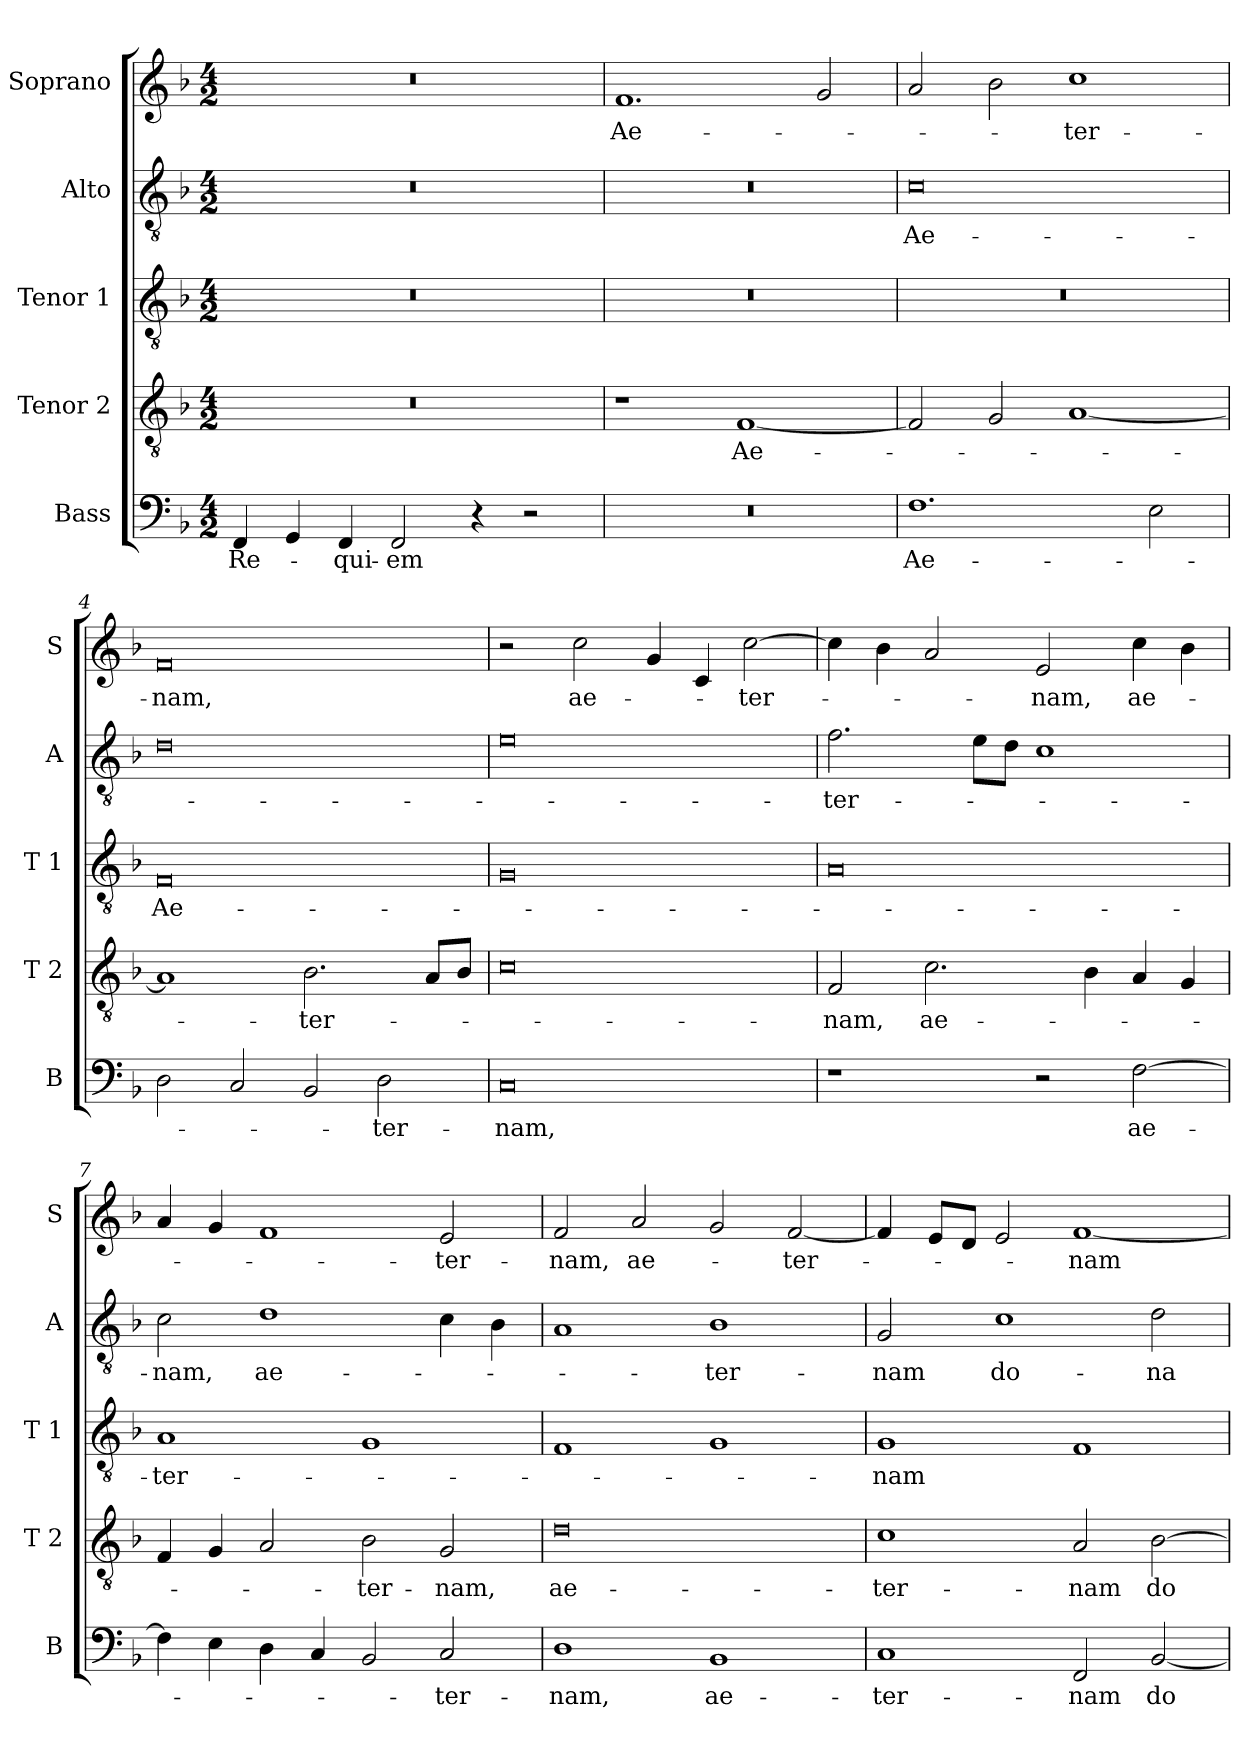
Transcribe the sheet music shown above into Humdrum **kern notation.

**kern	**text	**kern	**text	**kern	**text	**kern	**text	**kern	**text
*part5	*part5	*part4	*part4	*part3	*part3	*part2	*part2	*part1	*part1
*staff5	*staff5	*staff4	*staff4	*staff3	*staff3	*staff2	*staff2	*staff1	*staff1
*I"Bass	*	*I"Tenor 2	*	*I"Tenor 1	*	*I"Alto	*	*I"Soprano	*
*I'B	*	*I'T 2	*	*I'T 1	*	*I'A	*	*I'S	*
*clefF4	*	*clefGv2	*	*clefGv2	*	*clefGv2	*	*clefG2	*
*k[b-]	*	*k[b-]	*	*k[b-]	*	*k[b-]	*	*k[b-]	*
*F:	*	*F:	*	*F:	*	*F:	*	*F:	*
*M4/2	*	*M4/2	*	*M4/2	*	*M4/2	*	*M4/2	*
=1	=1	=1	=1	=1	=1	=1	=1	=1	=1
!	!LO:LY:b	!	!	!	!	!	!	!	!
4FF/	Re-	0r	.	0r	.	0r	.	0r	.
4GG/	.	.	.	.	.	.	.	.	.
!	!LO:LY:b	!	!	!	!	!	!	!	!
4FF/	-qui-	.	.	.	.	.	.	.	.
!	!LO:LY:b	!	!	!	!	!	!	!	!
2FF/	-em	.	.	.	.	.	.	.	.
4r	.	.	.	.	.	.	.	.	.
2r	.	.	.	.	.	.	.	.	.
=2	=2	=2	=2	=2	=2	=2	=2	=2	=2
!	!	!	!	!	!	!	!	!	!LO:LY:b
0r	.	1r	.	0r	.	0r	.	1.f	Ae-
!	!	!	!LO:LY:b	!	!	!	!	!	!
.	.	[1F	Ae-	.	.	.	.	.	.
.	.	.	.	.	.	.	.	2g/	.
=3	=3	=3	=3	=3	=3	=3	=3	=3	=3
!	!LO:LY:b	!	!	!	!	!	!LO:LY:b	!	!
1.F	Ae-	2F/]	.	0r	.	0c	Ae-	2a/	.
.	.	2G/	.	.	.	.	.	2b-\	.
!	!	!	!	!	!	!	!	!	!LO:LY:b
.	.	[1A	.	.	.	.	.	1cc	-ter-
2E\	.	.	.	.	.	.	.	.	.
=4	=4	=4	=4	=4	=4	=4	=4	=4	=4
!	!	!	!	!	!LO:LY:b	!	!	!	!LO:LY:b
2D\	.	1A]	.	0F	Ae-	0d	.	0f	-nam,
2C/	.	.	.	.	.	.	.	.	.
!	!	!	!LO:LY:b	!	!	!	!	!	!
2BB-/	.	2.B-\	-ter-	.	.	.	.	.	.
!	!LO:LY:b	!	!	!	!	!	!	!	!
2D\	-ter-	.	.	.	.	.	.	.	.
.	.	8A/L	.	.	.	.	.	.	.
.	.	8B-/J	.	.	.	.	.	.	.
=5	=5	=5	=5	=5	=5	=5	=5	=5	=5
!	!LO:LY:b	!	!	!	!	!	!	!	!
0C	-nam,	0c	.	0G	.	0e	.	2r	.
!	!	!	!	!	!	!	!	!	!LO:LY:b
.	.	.	.	.	.	.	.	2cc\	ae-
.	.	.	.	.	.	.	.	4g/	.
.	.	.	.	.	.	.	.	4c/	.
!	!	!	!	!	!	!	!	!	!LO:LY:b
.	.	.	.	.	.	.	.	[2cc\	-ter-
!!LO:LB:g=z
=6	=6	=6	=6	=6	=6	=6	=6	=6	=6
!	!	!	!LO:LY:b	!	!	!	!LO:LY:b	!	!
1r	.	2F/	-nam,	0A	.	2.f\	-ter-	4cc\]	.
.	.	.	.	.	.	.	.	4b-\	.
!	!	!	!LO:LY:b	!	!	!	!	!	!
.	.	2.c\	ae-	.	.	.	.	2a/	.
.	.	.	.	.	.	8e\L	.	.	.
.	.	.	.	.	.	8d\J	.	.	.
!	!	!	!	!	!	!	!	!	!LO:LY:b
2r	.	.	.	.	.	1c	.	2e/	-nam,
.	.	4B-\	.	.	.	.	.	.	.
!	!LO:LY:b	!	!	!	!	!	!	!	!LO:LY:b
[2F\	ae-	4A/	.	.	.	.	.	4cc\	ae-
.	.	4G/	.	.	.	.	.	4b-\	.
=7	=7	=7	=7	=7	=7	=7	=7	=7	=7
!	!	!	!	!	!LO:LY:b	!	!LO:LY:b	!	!
4F\]	.	4F/	.	1A	-ter-	2c\	-nam,	4a/	.
4E\	.	4G/	.	.	.	.	.	4g/	.
!	!	!	!	!	!	!	!LO:LY:b	!	!
4D\	.	2A/	.	.	.	1d	ae-	1f	.
4C/	.	.	.	.	.	.	.	.	.
!	!	!	!LO:LY:b	!	!	!	!	!	!
2BB-/	.	2B-\	-ter-	1G	.	.	.	.	.
!	!LO:LY:b	!	!LO:LY:b	!	!	!	!	!	!LO:LY:b
2C/	-ter-	2G/	-nam,	.	.	4c\	.	2e/	-ter-
.	.	.	.	.	.	4B-\	.	.	.
=8	=8	=8	=8	=8	=8	=8	=8	=8	=8
!	!LO:LY:b	!	!LO:LY:b	!	!	!	!	!	!LO:LY:b
1D	-nam,	0d	ae-	1F	.	1A	.	2f/	-nam,
!	!	!	!	!	!	!	!	!	!LO:LY:b
.	.	.	.	.	.	.	.	2a/	ae-
!	!LO:LY:b	!	!	!	!	!	!LO:LY:b	!	!
1BB-	ae-	.	.	1G	.	1B-	-ter-	2g/	.
!	!	!	!	!	!	!	!	!	!LO:LY:b
.	.	.	.	.	.	.	.	[2f/	-ter-
=9	=9	=9	=9	=9	=9	=9	=9	=9	=9
!	!LO:LY:b	!	!LO:LY:b	!	!LO:LY:b	!	!LO:LY:b	!	!
1C	-ter-	1c	-ter-	1G	-nam	2G/	-nam	4f/]	.
.	.	.	.	.	.	.	.	8e/L	.
.	.	.	.	.	.	.	.	8d/J	.
!	!	!	!	!	!	!	!LO:LY:b	!	!
.	.	.	.	.	.	1c	do-	2e/	.
!	!LO:LY:b	!	!LO:LY:b	!	!	!	!	!	!LO:LY:b
2FF/	-nam	2A/	-nam	1F	.	.	.	[1f	-nam
!	!LO:LY:b	!	!LO:LY:b	!	!	!	!LO:LY:b	!	!
[2BB-/	do-	[2B-\	do-	.	.	2d\	-na	.	.
=	=	=	=	=	=	=	=	=	=
*-	*-	*-	*-	*-	*-	*-	*-	*-	*-
